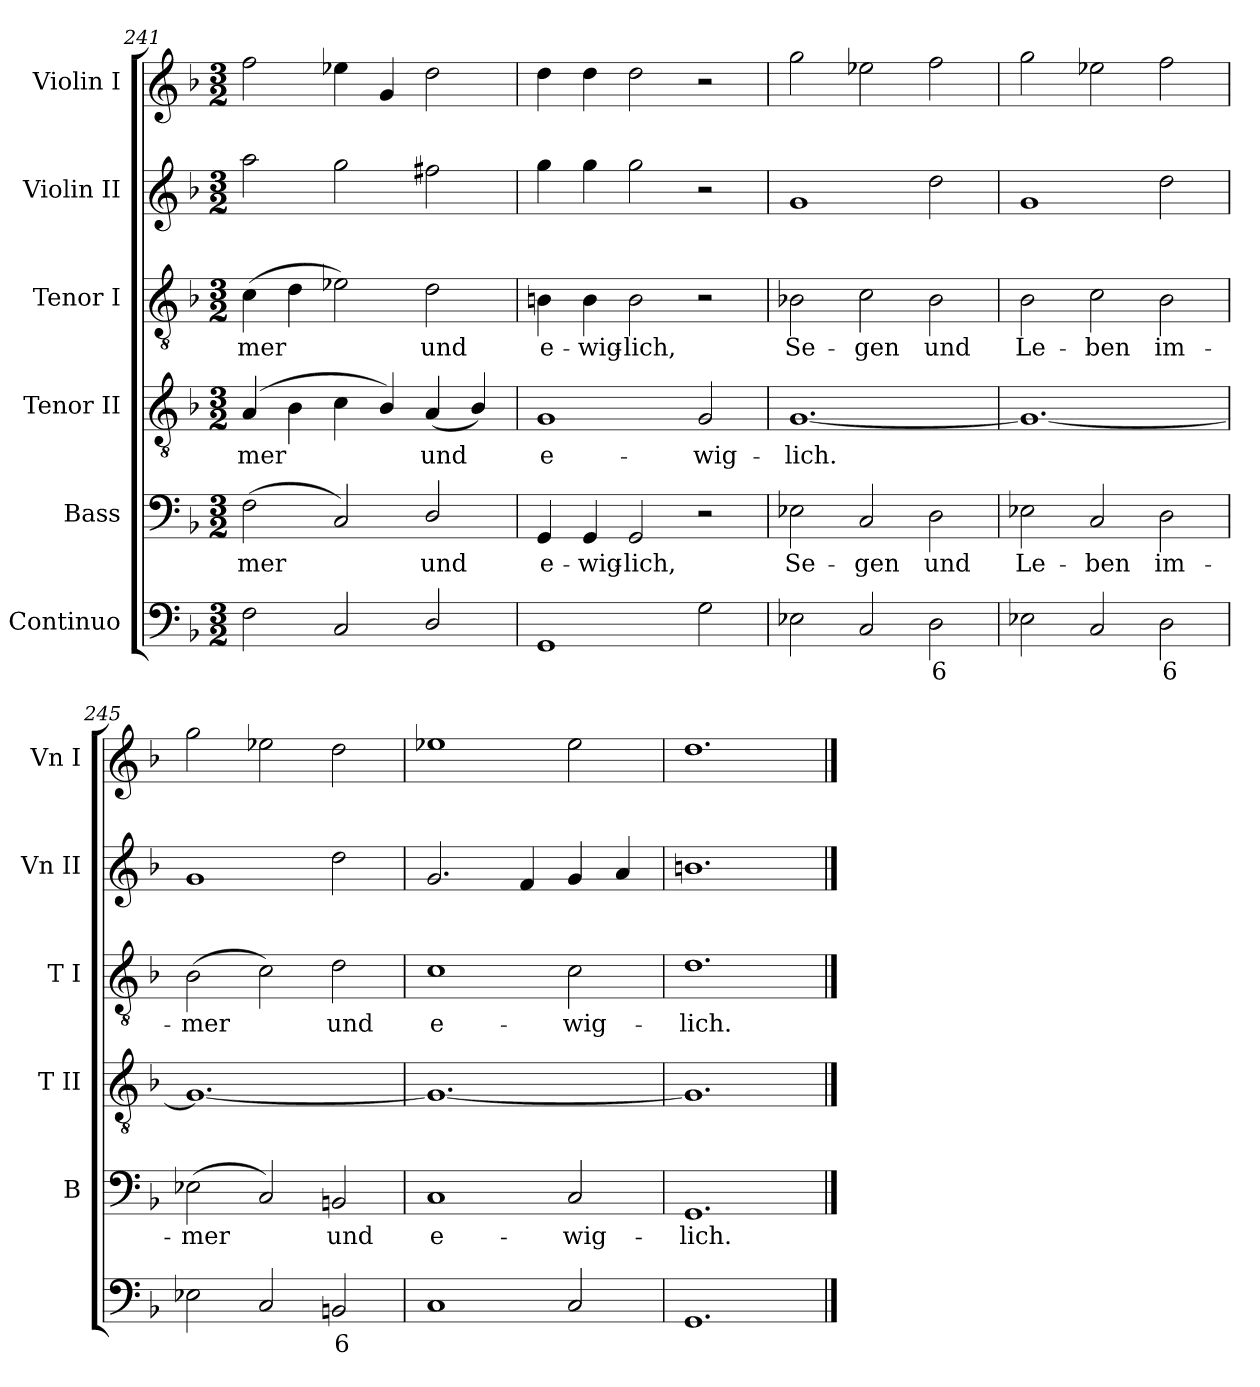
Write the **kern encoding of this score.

**kern	**text	**kern	**text	**kern	**text	**kern	**text	**kern	**kern
*part6	*part6	*part5	*part5	*part4	*part4	*part3	*part3	*part2	*part1
*staff6	*staff6	*staff5	*staff5	*staff4	*staff4	*staff3	*staff3	*staff2	*staff1
*I"Continuo	*	*I"Bass	*	*I"Tenor II	*	*I"Tenor I	*	*I"Violin II	*I"Violin I
*	*	*I'B	*	*I'T II	*	*I'T I	*	*I'Vn II	*I'Vn I
*clefF4	*	*clefF4	*	*clefGv2	*	*clefGv2	*	*clefG2	*clefG2
*k[b-]	*	*k[b-]	*	*k[b-]	*	*k[b-]	*	*k[b-]	*k[b-]
*F:	*	*F:	*	*F:	*	*F:	*	*F:	*F:
*M3/2	*	*M3/2	*	*M3/2	*	*M3/2	*	*M3/2	*M3/2
=241	=241	=241	=241	=241	=241	=241	=241	=241	=241
!	!	!	!LO:LY:b	!	!LO:LY:b	!	!LO:LY:b	!	!
2F	.	(<2F	-mer	(>4A	-mer	(>4c	-mer	2aa	2ff
.	.	.	.	4B-	.	4d	.	.	.
2C	.	2C)	.	4c	.	2e-X)	.	2gg	4ee-X
.	.	.	.	4B-/)	.	.	.	.	4g
!	!	!	!LO:LY:b	!	!LO:LY:b	!	!LO:LY:b	!	!
2D/	.	2D/	und	(<4A	und	2d	und	2ff#X	2dd
.	.	.	.	4B-/)	.	.	.	.	.
=242	=242	=242	=242	=242	=242	=242	=242	=242	=242
!	!	!	!LO:LY:b	!	!LO:LY:b	!	!LO:LY:b	!	!
1GG	.	4GG	e-	1G	e-	4Bn	e-	4gg	4dd
!	!	!	!LO:LY:b	!	!	!	!LO:LY:b	!	!
.	.	4GG	-wig-	.	.	4B	-wig-	4gg	4dd
!	!	!	!LO:LY:b	!	!	!	!LO:LY:b	!	!
.	.	2GG	-lich,	.	.	2B	-lich,	2gg	2dd
!	!	!	!	!	!LO:LY:b	!	!	!	!
2G	.	2r	.	2G	-wig-	2r	.	2r	2r
=243	=243	=243	=243	=243	=243	=243	=243	=243	=243
!	!	!	!LO:LY:b	!	!LO:LY:b	!	!LO:LY:b	!	!
2E-X	.	2E-X	Se-	[1.G	-lich.	2B-X	Se-	1g	2gg
!	!	!	!LO:LY:b	!	!	!	!LO:LY:b	!	!
2C	.	2C	-gen	.	.	2c	-gen	.	2ee-X
!	!LO:LY:b	!	!LO:LY:b	!	!	!	!LO:LY:b	!	!
2D	6	2D	und	.	.	2B-	und	2dd	2ff
=244	=244	=244	=244	=244	=244	=244	=244	=244	=244
!	!	!	!LO:LY:b	!	!	!	!LO:LY:b	!	!
2E-X	.	2E-X	Le-	1.G_	.	2B-	Le-	1g	2gg
!	!	!	!LO:LY:b	!	!	!	!LO:LY:b	!	!
2C	.	2C	-ben	.	.	2c	-ben	.	2ee-X
!	!LO:LY:b	!	!LO:LY:b	!	!	!	!LO:LY:b	!	!
2D	6	2D	im-	.	.	2B-	im-	2dd	2ff
=245	=245	=245	=245	=245	=245	=245	=245	=245	=245
!	!	!	!LO:LY:b	!	!	!	!LO:LY:b	!	!
2E-X	.	(<2E-X	-mer	1.G_	.	(>2B-	-mer	1g	2gg
2C	.	2C)	.	.	.	2c)	.	.	2ee-X
!	!LO:LY:b	!	!LO:LY:b	!	!	!	!LO:LY:b	!	!
2BBn	6	2BBn	und	.	.	2d	und	2dd	2dd
=246	=246	=246	=246	=246	=246	=246	=246	=246	=246
!	!	!	!LO:LY:b	!	!	!	!LO:LY:b	!	!
1C	.	1C	e-	1.G_	.	1c	e-	2.g	1ee-X
.	.	.	.	.	.	.	.	4f	.
!	!	!	!LO:LY:b	!	!	!	!LO:LY:b	!	!
2C	.	2C	-wig-	.	.	2c	-wig-	4g	2ee-
.	.	.	.	.	.	.	.	4a	.
=247	=247	=247	=247	=247	=247	=247	=247	=247	=247
!	!	!	!LO:LY:b	!	!	!	!LO:LY:b	!	!
1.GG	.	1.GG	-lich.	1.G]	.	1.d	-lich.	1.bn	1.dd
==	==	==	==	==	==	==	==	==	==
*-	*-	*-	*-	*-	*-	*-	*-	*-	*-
